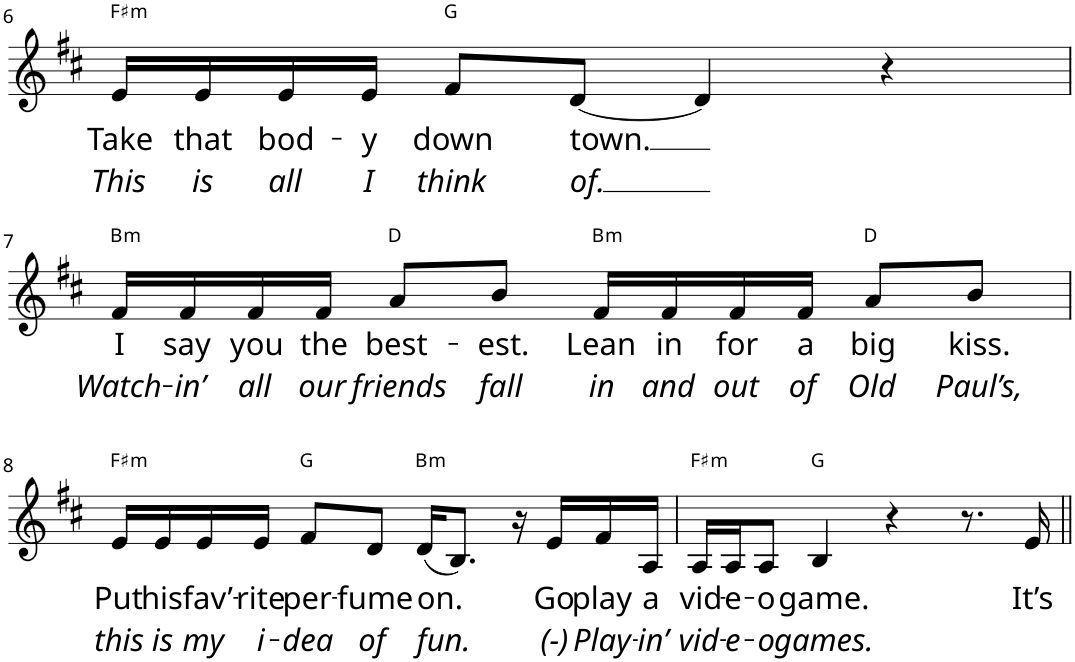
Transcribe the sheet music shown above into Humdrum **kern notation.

**kern	**text	**text	**harte
*part1	*part1	*part1	*part1
*staff1	*staff1	*staff1	*
*I"Stimme	*	*	*
!!LO:PB:g=z
*clefG2	*	*	*
*k[f#c#]	*	*	*
*M4/4	*	*	*
=6	=6	=6	=6
!	!LO:LY:b	!LO:LY:b	!LO:H:kt=m
16e/LL	Take	This	F#:min
!	!LO:LY:b	!LO:LY:b	!
16e/	that	is	.
!	!LO:LY:b	!LO:LY:b	!
16e/	bod-	all	.
!	!LO:LY:b	!LO:LY:b	!
16e/JJ	-y	I	.
!	!LO:LY:b	!LO:LY:b	!
8f#/L	down	think	G:maj
!	!LO:LY:b	!LO:LY:b	!
[8d/J	town.	of.	.
4d/]	.	.	.
4r	.	.	.
!!LO:LB:g=z
=7	=7	=7	=7
!	!LO:LY:b	!LO:LY:b	!LO:H:kt=m
16f#/LL	I	Watch-	B:min
!	!LO:LY:b	!LO:LY:b	!
16f#/	say	-in’	.
!	!LO:LY:b	!LO:LY:b	!
16f#/	you	all	.
!	!LO:LY:b	!LO:LY:b	!
16f#/JJ	the	our	.
!	!LO:LY:b	!LO:LY:b	!
8a/L	best-	friends	D:maj
!	!LO:LY:b	!LO:LY:b	!
8b/J	-est.	fall	.
!	!LO:LY:b	!LO:LY:b	!LO:H:kt=m
16f#/LL	Lean	in	B:min
!	!LO:LY:b	!LO:LY:b	!
16f#/	in	and	.
!	!LO:LY:b	!LO:LY:b	!
16f#/	for	out	.
!	!LO:LY:b	!LO:LY:b	!
16f#/JJ	a	of	.
!	!LO:LY:b	!LO:LY:b	!
8a/L	big	Old	D:maj
!	!LO:LY:b	!LO:LY:b	!
8b/J	kiss.	Paul’s,	.
!!LO:LB:g=z
=8	=8	=8	=8
!	!LO:LY:b	!LO:LY:b	!LO:H:kt=m
16e/LL	Put	this	F#:min
!	!LO:LY:b	!LO:LY:b	!
16e/	his	is	.
!	!LO:LY:b	!LO:LY:b	!
16e/	fav’-	my	.
!	!LO:LY:b	!LO:LY:b	!
16e/JJ	-rite	i-	.
!	!LO:LY:b	!LO:LY:b	!
8f#/L	per-	-dea	G:maj
!	!LO:LY:b	!LO:LY:b	!
8d/J	-fume	of	.
!	!LO:LY:b	!LO:LY:b	!LO:H:kt=m
(16d/KL	on.	fun.	B:min
8.B/J)	.	.	.
16r	.	.	.
!	!LO:LY:b	!LO:LY:b	!
16e/LL	Go	(-)	.
!	!LO:LY:b	!LO:LY:b	!
16f#/	play	Play-	.
!	!LO:LY:b	!LO:LY:b	!
16A/JJ	a	-in’	.
=9	=9	=9	=9
!	!LO:LY:b	!LO:LY:b	!LO:H:kt=m
16A/LL	vid-	vid-	F#:min
!	!LO:LY:b	!LO:LY:b	!
16A/J	-e-	-e-	.
!	!LO:LY:b	!LO:LY:b	!
8A/J	-o	-o	.
!	!LO:LY:b	!LO:LY:b	!
4B/	game.	games.	G:maj
4r	.	.	.
8.r	.	.	.
!	!LO:LY:b	!	!
16e/	It’s	.	.
=||	=||	=||	=||
*-	*-	*-	*-
